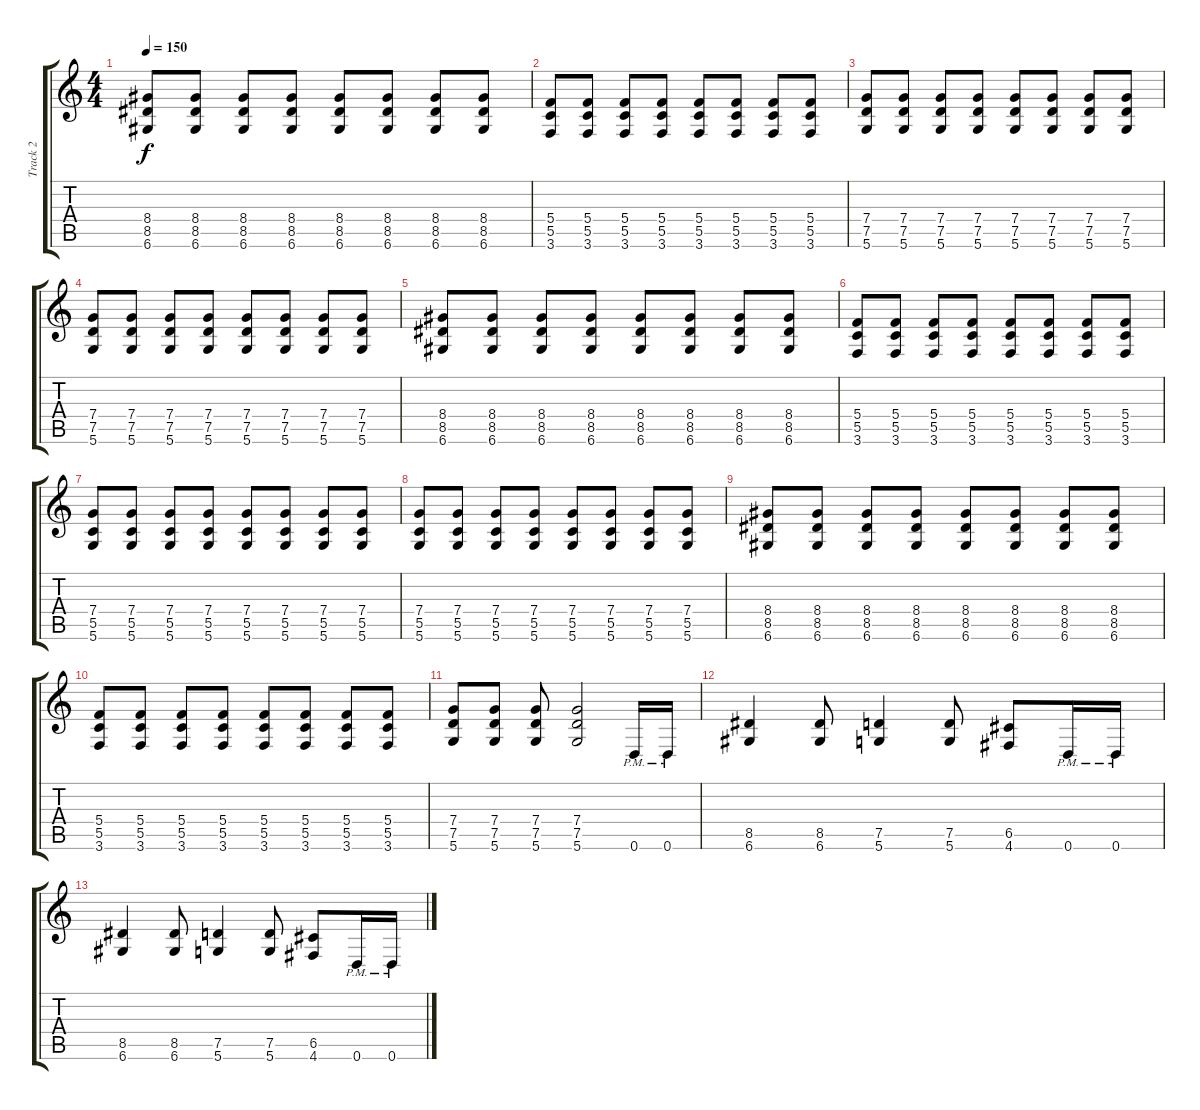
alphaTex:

\track ("Track 2" "Track 2") {instrument distortionguitar}
\staff {score tabs}
\tuning (D4 A3 F3 C3 G2 D2) {hide}
\ts (4 4)
\tempo 150
\clef g2
\ks c
(8.4 8.5 6.6).8{dy f} (8.4 8.5 6.6).8 (8.4 8.5 6.6).8 (8.4 8.5 6.6).8 (8.4 8.5 6.6).8 (8.4 8.5 6.6).8 (8.4 8.5 6.6).8 (8.4 8.5 6.6).8 |
(5.4 5.5 3.6).8 (5.4 5.5 3.6).8 (5.4 5.5 3.6).8 (5.4 5.5 3.6).8 (5.4 5.5 3.6).8 (5.4 5.5 3.6).8 (5.4 5.5 3.6).8 (5.4 5.5 3.6).8 |
(7.4 7.5 5.6).8 (7.4 7.5 5.6).8 (7.4 7.5 5.6).8 (7.4 7.5 5.6).8 (7.4 7.5 5.6).8 (7.4 7.5 5.6).8 (7.4 7.5 5.6).8 (7.4 7.5 5.6).8 |
(7.4 7.5 5.6).8 (7.4 7.5 5.6).8 (7.4 7.5 5.6).8 (7.4 7.5 5.6).8 (7.4 7.5 5.6).8 (7.4 7.5 5.6).8 (7.4 7.5 5.6).8 (7.4 7.5 5.6).8 |
(8.4 8.5 6.6).8 (8.4 8.5 6.6).8 (8.4 8.5 6.6).8 (8.4 8.5 6.6).8 (8.4 8.5 6.6).8 (8.4 8.5 6.6).8 (8.4 8.5 6.6).8 (8.4 8.5 6.6).8 |
(5.4 5.5 3.6).8 (5.4 5.5 3.6).8 (5.4 5.5 3.6).8 (5.4 5.5 3.6).8 (5.4 5.5 3.6).8 (5.4 5.5 3.6).8 (5.4 5.5 3.6).8 (5.4 5.5 3.6).8 |
(7.4 5.5 5.6).8 (7.4 5.5 5.6).8 (7.4 5.5 5.6).8 (7.4 5.5 5.6).8 (7.4 5.5 5.6).8 (7.4 5.5 5.6).8 (7.4 5.5 5.6).8 (7.4 5.5 5.6).8 |
(7.4 5.5 5.6).8 (7.4 5.5 5.6).8 (7.4 5.5 5.6).8 (7.4 5.5 5.6).8 (7.4 5.5 5.6).8 (7.4 5.5 5.6).8 (7.4 5.5 5.6).8 (7.4 5.5 5.6).8 |
(8.4 8.5 6.6).8 (8.4 8.5 6.6).8 (8.4 8.5 6.6).8 (8.4 8.5 6.6).8 (8.4 8.5 6.6).8 (8.4 8.5 6.6).8 (8.4 8.5 6.6).8 (8.4 8.5 6.6).8 |
(5.4 5.5 3.6).8 (5.4 5.5 3.6).8 (5.4 5.5 3.6).8 (5.4 5.5 3.6).8 (5.4 5.5 3.6).8 (5.4 5.5 3.6).8 (5.4 5.5 3.6).8 (5.4 5.5 3.6).8 |
(7.4 7.5 5.6).8 (7.4 7.5 5.6).8 (7.4 7.5 5.6).8 (7.4 7.5 5.6).2 0.6{pm}.16 0.6{pm}.16 |
(8.5 6.6).4 (8.5 6.6).8 (7.5 5.6).4 (7.5 5.6).8 (6.5 4.6).8 0.6{pm}.16 0.6{pm}.16 |
(8.5 6.6).4 (8.5 6.6).8 (7.5 5.6).4 (7.5 5.6).8 (6.5 4.6).8 0.6{pm}.16 0.6{pm}.16
